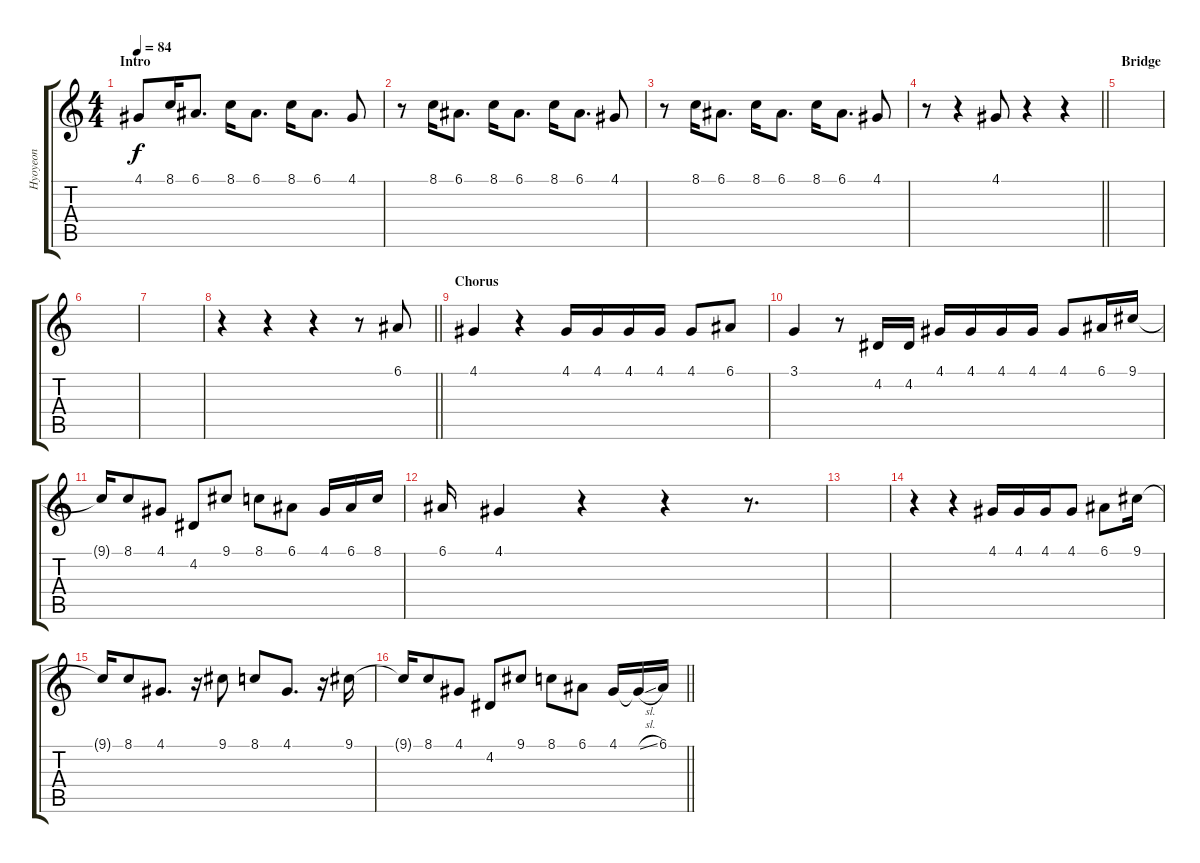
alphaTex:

\track ("Hyoyeon" "Hyoyeon") {instrument frenchhorn}
\staff {score tabs}
\tuning (E4 B3 G3 D3 A2 E2) {hide}
\ts (4 4)
\section ("" "Intro")
\tempo 84
\clef g2
\ks c
4.1.8{dy f} 8.1.16 6.1.8{d} 8.1.16 6.1.8{d} 8.1.16 6.1.8{d} 4.1.8 |
r.8 8.1.16 6.1.8{d} 8.1.16 6.1.8{d} 8.1.16 6.1.8{d} 4.1.8 |
r.8 8.1.16 6.1.8{d} 8.1.16 6.1.8{d} 8.1.16 6.1.8{d} 4.1.8 |
\barLineRight lightlight
r.8 r.4 4.1.8 r.4 r.4 |
\section ("" "Bridge")
|
|
|
\barLineRight lightlight
r.4 r.4 r.4 r.8 6.1.8{volume 6} |
\section ("" "Chorus")
4.1.4 r.4 4.1.16 4.1.16 4.1.16 4.1.16 4.1.8 6.1.8 |
3.1.4 r.8 4.2.16 4.2.16 4.1.16 4.1.16 4.1.16 4.1.16 4.1.8 6.1.16 9.1.16 |
9.1{t}.16 8.1.8 4.1.8 4.2.8 9.1.8 8.1.8 6.1.8 4.1.16 6.1.16 8.1.16 |
6.1.16 4.1.4 r.4 r.4 r.8{d} |
|
r.4 r.4 4.1.16 4.1.16 4.1.16 4.1.8 6.1.8 9.1.16 |
9.1{t}.16 8.1.8 4.1.8{d} r.16 9.1.8 8.1.8 4.1.8{d} r.16 9.1.16 |
\barLineRight lightlight
9.1{t}.16 8.1.8 4.1.8 4.2.8 9.1.8 8.1.8 6.1.8 4.1.16 4.1{sl t}.16 6.1{sl}.16
